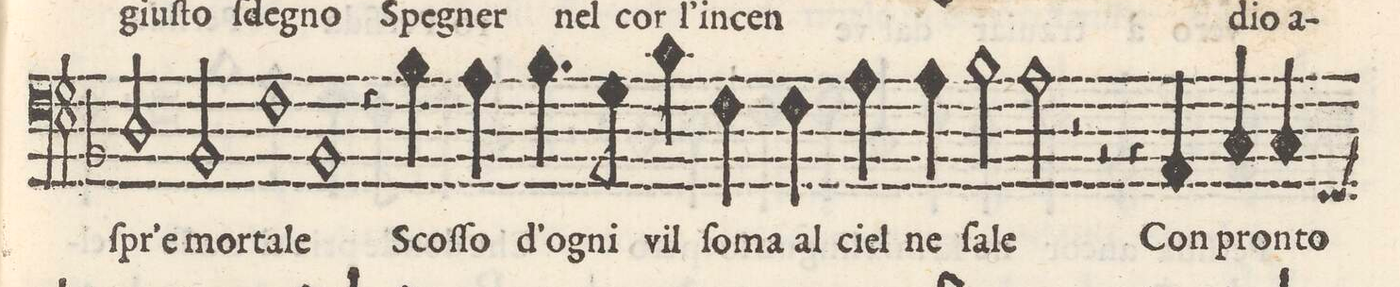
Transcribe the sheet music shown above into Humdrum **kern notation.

**kern	**text
*I"BASSO	*
*clefF4	*
*k[b-]	*
*met(C)	*
*M2/1	*
2D/	-ſpr'e
2BB-/	mor-
1F	-ta-
=25-	=25-
1BB-	-le
4r	.
4B-\	Scoſ-
4A\	-ſo
4.B-\	d'o-
=26-	=26-
8G\	-gni
4c\	vil
4F\	ſo-
4F\	ma al
4A\	ciel
4A\	ne
2B-\	ſa-
=27-	=27-
2A\	-le
2r	.
2r	.
4r	.
4AA/	Con
=28-	=28-
4C/	pron-
4C/	-to
*-	*-
